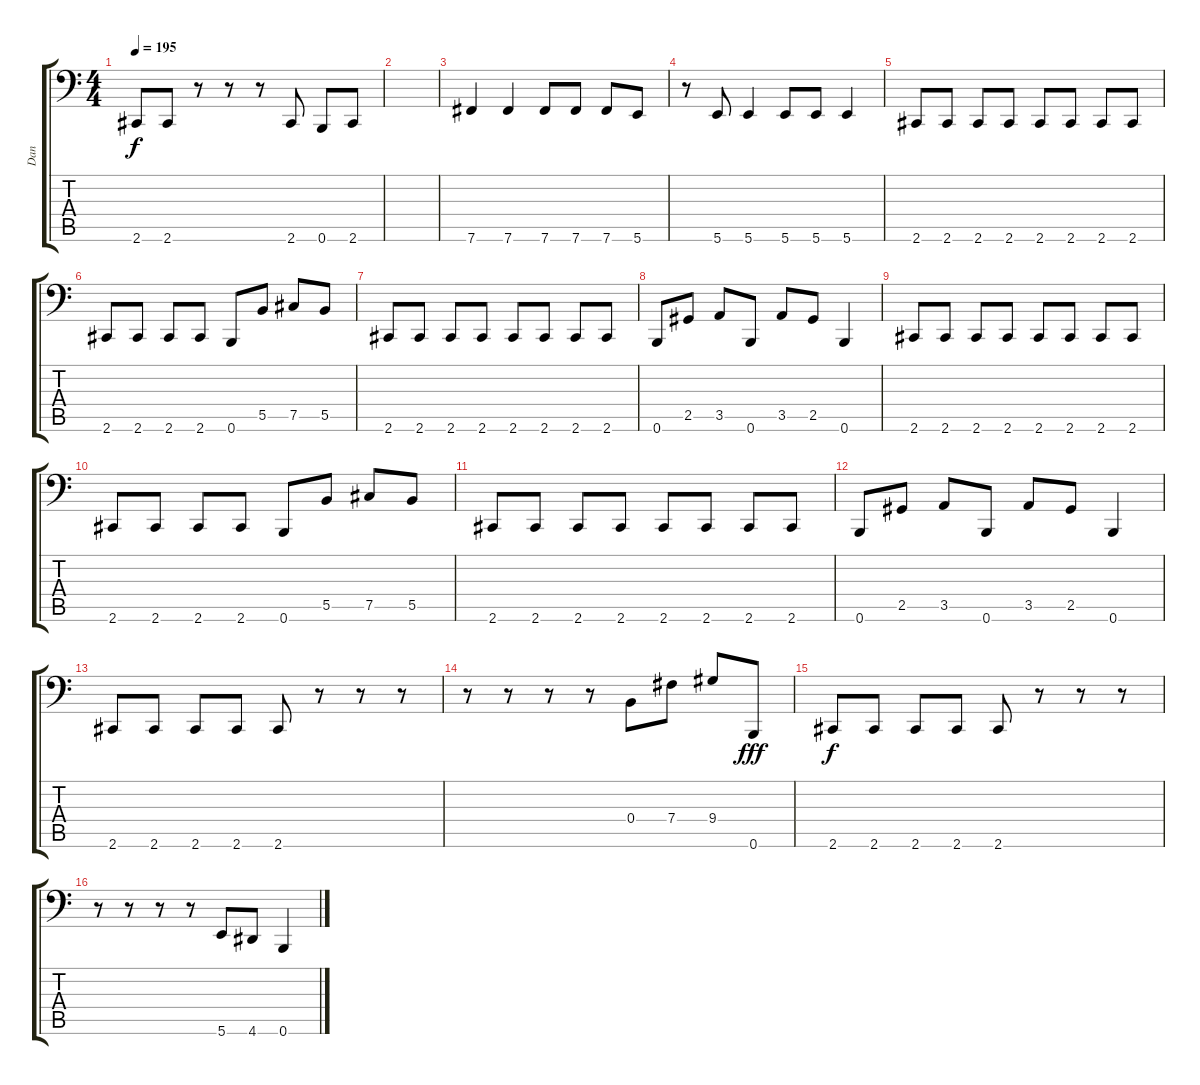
\track ("Dan" "Dan") {instrument electricbassfinger}
\staff {score tabs}
\tuning (Db3 Ab2 E2 B1 Gb1 B0) {hide}
\ts (4 4)
\tempo 195
\clef f4
\ks c
2.6.8{dy f} 2.6.8 r.8 r.8 r.8 2.6.8 0.6.8 2.6.8 |
|
7.6.4 7.6.4 7.6.8 7.6.8 7.6.8 5.6.8 |
r.8 5.6.8 5.6.4 5.6.8 5.6.8 5.6.4 |
2.6.8 2.6.8 2.6.8 2.6.8 2.6.8 2.6.8 2.6.8 2.6.8 |
2.6.8 2.6.8 2.6.8 2.6.8 0.6.8 5.5.8 7.5.8 5.5.8 |
2.6.8 2.6.8 2.6.8 2.6.8 2.6.8 2.6.8 2.6.8 2.6.8 |
0.6.8 2.5.8 3.5.8 0.6.8 3.5.8 2.5.8 0.6.4 |
2.6.8 2.6.8 2.6.8 2.6.8 2.6.8 2.6.8 2.6.8 2.6.8 |
2.6.8 2.6.8 2.6.8 2.6.8 0.6.8 5.5.8 7.5.8 5.5.8 |
2.6.8 2.6.8 2.6.8 2.6.8 2.6.8 2.6.8 2.6.8 2.6.8 |
0.6.8 2.5.8 3.5.8 0.6.8 3.5.8 2.5.8 0.6.4 |
2.6.8 2.6.8 2.6.8 2.6.8 2.6.8 r.8 r.8 r.8 |
r.8 r.8 r.8 r.8 0.4.8 7.4.8 9.4.8 0.6.8{dy fff} |
2.6.8{dy f} 2.6.8 2.6.8 2.6.8 2.6.8 r.8 r.8 r.8 |
r.8 r.8 r.8 r.8 5.6.8 4.6.8 0.6.4
